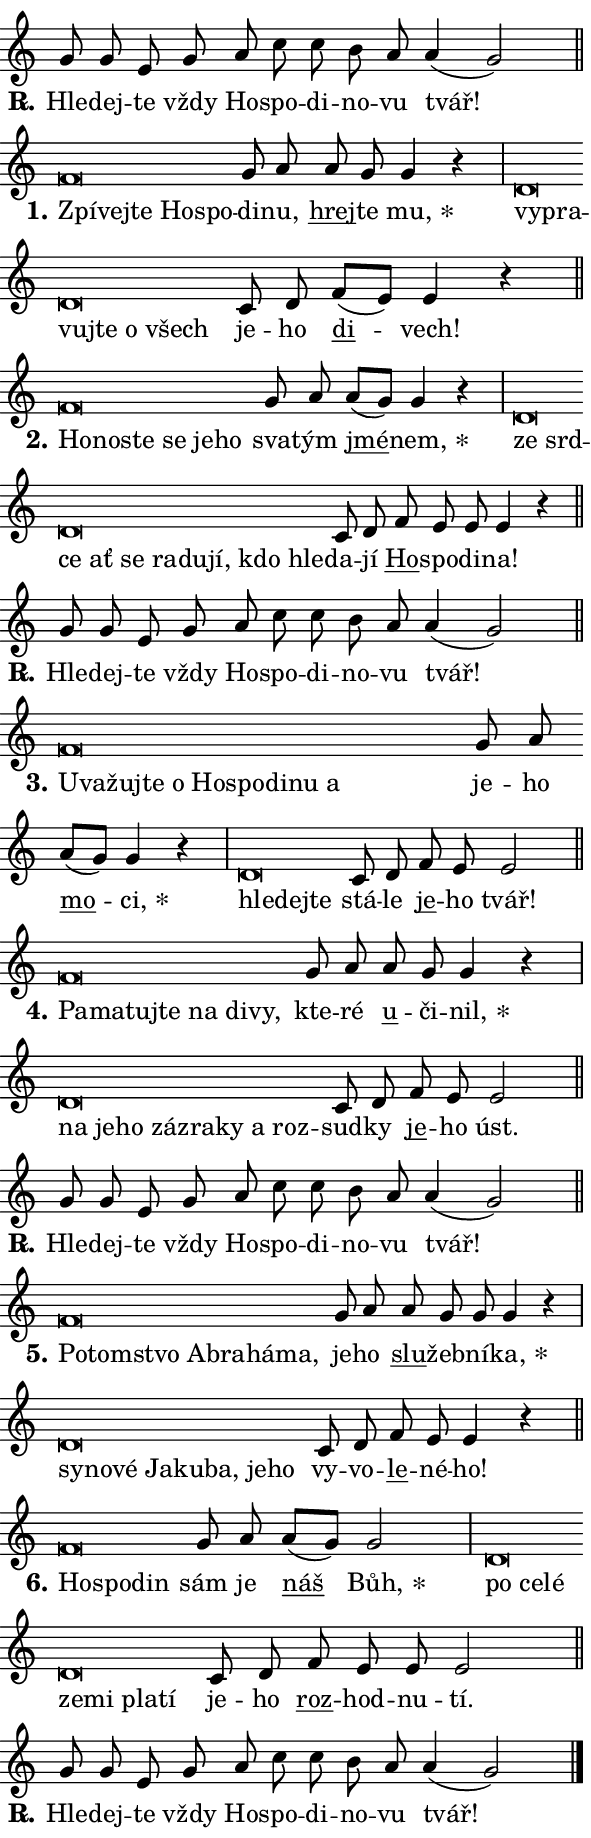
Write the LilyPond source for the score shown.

\version "2.24.0"
\header { tagline = "" }
\paper {
  indent = 0\cm
  top-margin = 0\cm
  right-margin = 0.13\cm % to fit lyric hyphens
  bottom-margin = 0\cm
  left-margin = 0\cm
  paper-width = 10\cm
  page-breaking = #ly:one-page-breaking
  system-system-spacing.basic-distance = #11
  score-system-spacing.basic-distance = #11
  ragged-last = ##f
}


%% Author: Thomas Morley
%% https://lists.gnu.org/archive/html/lilypond-user/2020-05/msg00002.html
#(define (line-position grob)
"Returns position of @var[grob} in current system:
   @code{'start}, if at first time-step
   @code{'end}, if at last time-step
   @code{'middle} otherwise
"
  (let* ((col (ly:item-get-column grob))
         (ln (ly:grob-object col 'left-neighbor))
         (rn (ly:grob-object col 'right-neighbor))
         (col-to-check-left (if (ly:grob? ln) ln col))
         (col-to-check-right (if (ly:grob? rn) rn col))
         (break-dir-left
           (and
             (ly:grob-property col-to-check-left 'non-musical #f)
             (ly:item-break-dir col-to-check-left)))
         (break-dir-right
           (and
             (ly:grob-property col-to-check-right 'non-musical #f)
             (ly:item-break-dir col-to-check-right))))
        (cond ((eqv? 1 break-dir-left) 'start)
              ((eqv? -1 break-dir-right) 'end)
              (else 'middle))))

#(define (tranparent-at-line-position vctor)
  (lambda (grob)
  "Relying on @code{line-position} select the relevant enry from @var{vctor}.
Used to determine transparency,"
    (case (line-position grob)
      ((end) (not (vector-ref vctor 0)))
      ((middle) (not (vector-ref vctor 1)))
      ((start) (not (vector-ref vctor 2))))))

noteHeadBreakVisibility =
#(define-music-function (break-visibility)(vector?)
"Makes @code{NoteHead}s transparent relying on @var{break-visibility}"
#{
  \override NoteHead.transparent =
    #(tranparent-at-line-position break-visibility)
#})

#(define delete-ledgers-for-transparent-note-heads
  (lambda (grob)
    "Reads whether a @code{NoteHead} is transparent.
If so this @code{NoteHead} is removed from @code{'note-heads} from
@var{grob}, which is supposed to be @code{LedgerLineSpanner}.
As a result ledgers are not printed for this @code{NoteHead}"
    (let* ((nhds-array (ly:grob-object grob 'note-heads))
           (nhds-list
             (if (ly:grob-array? nhds-array)
                 (ly:grob-array->list nhds-array)
                 '()))
           ;; Relies on the transparent-property being done before
           ;; Staff.LedgerLineSpanner.after-line-breaking is executed.
           ;; This is fragile ...
           (to-keep
             (remove
               (lambda (nhd)
                 (ly:grob-property nhd 'transparent #f))
               nhds-list)))
      ;; TODO find a better method to iterate over grob-arrays, similiar
      ;; to filter/remove etc for lists
      ;; For now rebuilt from scratch
      (set! (ly:grob-object grob 'note-heads)  '())
      (for-each
        (lambda (nhd)
          (ly:pointer-group-interface::add-grob grob 'note-heads nhd))
        to-keep))))

squashNotes = {
  \override NoteHead.X-extent = #'(-0.2 . 0.2)
  \override NoteHead.Y-extent = #'(-0.75 . 0)
  \override NoteHead.stencil =
    #(lambda (grob)
       (let ((pos (ly:grob-property grob 'staff-position)))
         (begin
           (if (< pos -7) (display "ERROR: Lower brevis then expected\n") (display ""))
           (if (<= pos -6) ly:text-interface::print ly:note-head::print))))
}
unSquashNotes = {
  \revert NoteHead.X-extent
  \revert NoteHead.Y-extent
  \revert NoteHead.stencil
}

hideNotes = \noteHeadBreakVisibility #begin-of-line-visible
unHideNotes = \noteHeadBreakVisibility #all-visible

% work-around for resetting accidentals
% https://lilypond.org/doc/v2.23/Documentation/notation/displaying-rhythms#unmetered-music
cadenzaMeasure = {
  \cadenzaOff
  \partial 1024 s1024
  \cadenzaOn
}

#(define-markup-command (accent layout props text) (markup?)
  "Underline accented syllable"
  (interpret-markup layout props
    #{\markup \override #'(offset . 4.3) \underline { #text }#}))

responsum = \markup \concat {
  "R" \hspace #-1.05 \path #0.1 #'((moveto 0 0.07) (lineto 0.9 0.8)) \hspace #0.05 "."
}

spaceSize = #0.6828661417322834 % exact space size for TeX Gyre Schola

\layout {
  \context {
    \Staff
    \remove "Time_signature_engraver"
    \override LedgerLineSpanner.after-line-breaking = #delete-ledgers-for-transparent-note-heads
  }
  \context {
    \Lyrics {
      \override LyricSpace.minimum-distance = \spaceSize
      \override LyricText.font-name = #"TeX Gyre Schola"
      \override LyricText.font-size = 1
      \override StanzaNumber.font-name = #"TeX Gyre Schola Bold"
      \override StanzaNumber.font-size = 1
    }
  }
  \context {
    \Score 
    \override NoteHead.text =
      #(lambda (grob) 
        (let ((pos (ly:grob-property grob 'staff-position)))
          #{\markup {
            \combine
              \halign #-0.55 \raise #(if (= pos -6) 0 0.5) \override #'(thickness . 2) \draw-line #'(3.2 . 0)
              \musicglyph "noteheads.sM1"
          }#}))
  }
}

% magnetic-lyrics.ily
%
%   written by
%     Jean Abou Samra <jean@abou-samra.fr>
%     Werner Lemberg <wl@gnu.org>
%
%   adapted by
%     Jiri Hon <jiri.hon@gmail.com>
%
% Version 2022-Apr-15

% https://www.mail-archive.com/lilypond-user@gnu.org/msg149350.html

#(define (Left_hyphen_pointer_engraver context)
   "Collect syllable-hyphen-syllable occurrences in lyrics and store
them in properties.  This engraver only looks to the left.  For
example, if the lyrics input is @code{foo -- bar}, it does the
following.

@itemize @bullet
@item
Set the @code{text} property of the @code{LyricHyphen} grob between
@q{foo} and @q{bar} to @code{foo}.

@item
Set the @code{left-hyphen} property of the @code{LyricText} grob with
text @q{foo} to the @code{LyricHyphen} grob between @q{foo} and
@q{bar}.
@end itemize

Use this auxiliary engraver in combination with the
@code{lyric-@/text::@/apply-@/magnetic-@/offset!} hook."
   (let ((hyphen #f)
         (text #f))
     (make-engraver
      (acknowledgers
       ((lyric-syllable-interface engraver grob source-engraver)
        (set! text grob)))
      (end-acknowledgers
       ((lyric-hyphen-interface engraver grob source-engraver)
        ;(when (not (grob::has-interface grob 'lyric-space-interface))
          (set! hyphen grob)));)
      ((stop-translation-timestep engraver)
       (when (and text hyphen)
         (ly:grob-set-object! text 'left-hyphen hyphen))
       (set! text #f)
       (set! hyphen #f)))))

#(define (lyric-text::apply-magnetic-offset! grob)
   "If the space between two syllables is less than the value in
property @code{LyricText@/.details@/.squash-threshold}, move the right
syllable to the left so that it gets concatenated with the left
syllable.

Use this function as a hook for
@code{LyricText@/.after-@/line-@/breaking} if the
@code{Left_@/hyphen_@/pointer_@/engraver} is active."
   (let ((hyphen (ly:grob-object grob 'left-hyphen #f)))
     (when hyphen
       (let ((left-text (ly:spanner-bound hyphen LEFT)))
         (when (grob::has-interface left-text 'lyric-syllable-interface)
           (let* ((common (ly:grob-common-refpoint grob left-text X))
                  (this-x-ext (ly:grob-extent grob common X))
                  (left-x-ext
                   (begin
                     ;; Trigger magnetism for left-text.
                     (ly:grob-property left-text 'after-line-breaking)
                     (ly:grob-extent left-text common X)))
                  ;; `delta` is the gap width between two syllables.
                  (delta (- (interval-start this-x-ext)
                            (interval-end left-x-ext)))
                  (details (ly:grob-property grob 'details))
                  (threshold (assoc-get 'squash-threshold details 0.2)))
             (when (< delta threshold)
               (let* (;; We have to manipulate the input text so that
                      ;; ligatures crossing syllable boundaries are not
                      ;; disabled.  For languages based on the Latin
                      ;; script this is essentially a beautification.
                      ;; However, for non-Western scripts it can be a
                      ;; necessity.
                      (lt (ly:grob-property left-text 'text))
                      (rt (ly:grob-property grob 'text))
                      (is-space (grob::has-interface hyphen 'lyric-space-interface))
                      (space (if is-space " " ""))
                      (extra-delta (if is-space spaceSize 0))
                      ;; Append new syllable.
                      (ltrt-space (if (and (string? lt) (string? rt))
                                (string-append lt space rt)
                                (make-concat-markup (list lt space rt))))
                      ;; Right-align `ltrt` to the right side.
                      (ltrt-space-markup (grob-interpret-markup
                               grob
                               (make-translate-markup
                                (cons (interval-length this-x-ext) 0)
                                (make-right-align-markup ltrt-space)))))
                 (begin
                   ;; Don't print `left-text`.
                   (ly:grob-set-property! left-text 'stencil #f)
                   ;; Set text and stencil (which holds all collected
                   ;; syllables so far) and shift it to the left.
                   (ly:grob-set-property! grob 'text ltrt-space)
                   (ly:grob-set-property! grob 'stencil ltrt-space-markup)
                   (ly:grob-translate-axis! grob (- (- delta extra-delta)) X))))))))))


#(define (lyric-hyphen::displace-bounds-first grob)
   ;; Make very sure this callback isn't triggered too early.
   (let ((left (ly:spanner-bound grob LEFT))
         (right (ly:spanner-bound grob RIGHT)))
     (ly:grob-property left 'after-line-breaking)
     (ly:grob-property right 'after-line-breaking)
     (ly:lyric-hyphen::print grob)))

squashThreshold = #0.4

\layout {
  \context {
    \Lyrics
    \consists #Left_hyphen_pointer_engraver
    \override LyricText.after-line-breaking =
      #lyric-text::apply-magnetic-offset!
    \override LyricHyphen.stencil = #lyric-hyphen::displace-bounds-first
    \override LyricText.details.squash-threshold = \squashThreshold
    \override LyricHyphen.minimum-distance = 0
    \override LyricHyphen.minimum-length = \squashThreshold
  }
}

squashText = \override LyricText.details.squash-threshold = 9999
unSquashText = \override LyricText.details.squash-threshold = \squashThreshold

leftText = \override LyricText.self-alignment-X = #LEFT
unLeftText = \revert LyricText.self-alignment-X

starOffset = #(lambda (grob) 
                (let ((x_offset (ly:self-alignment-interface::aligned-on-x-parent grob)))
                  (if (= x_offset 0) 0 (+ x_offset 1.2))))

star = #(define-music-function (syllable)(string?)
"Append star separator at the end of a syllable"
#{
  \once \override LyricText.X-offset = #starOffset
  \lyricmode { \markup {
    #syllable
    \override #'((font-name . "TeX Gyre Schola Bold")) \hspace #0.2 \lower #0.65 \larger "*"
  } }
#})

starAccent = #(define-music-function (syllable)(string?)
"Append star separator at the end of a syllable and make accent"
#{
  \once \override LyricText.X-offset = #starOffset
  \lyricmode { \markup {
    \accent #syllable
    \override #'((font-name . "TeX Gyre Schola Bold")) \hspace #0.2 \lower #0.65 \larger "*"
  } }
#})

breath = #(define-music-function (syllable)(string?)
"Append breathing indicator at the end of a syllable"
#{
  \lyricmode { \markup { #syllable "+" } }
#})

optionalBreath = #(define-music-function (syllable)(string?)
"Append optional breathing indicator at the end of a syllable"
#{
  \lyricmode { \markup { #syllable "(+)" } }
#})


\score {
    <<
        \new Voice = "melody" { \cadenzaOn \key c \major \relative { g'8 g e g \bar "" a c c \bar "" b a a4( g2) \cadenzaMeasure \bar "||" \break } }
        \new Lyrics \lyricsto "melody" { \lyricmode { \set stanza = \responsum
Hle -- dej -- te vždy Ho -- spo -- di -- no -- vu tvář! } }
    >>
    \layout {}
}

\score {
    <<
        \new Voice = "melody" { \cadenzaOn \key c \major \relative { \squashNotes f'\breve*1/16 \hideNotes \breve*1/16 \bar "" \breve*1/16 \bar "" \breve*1/16 \breve*1/16 \bar "" \unHideNotes \unSquashNotes g8 a \bar "" a g g4 r \cadenzaMeasure \bar "|" \squashNotes d\breve*1/16 \hideNotes \breve*1/16 \bar "" \breve*1/16 \bar "" \breve*1/16 \bar "" \breve*1/16 \breve*1/16 \bar "" \unHideNotes \unSquashNotes c8 d \bar "" f[( e)] e4 r \cadenzaMeasure \bar "||" \break } }
        \new Lyrics \lyricsto "melody" { \lyricmode { \set stanza = "1."
\leftText Zpí -- \squashText vej -- te Ho -- spo -- \unLeftText \unSquashText di -- nu, \markup \accent hrej -- te \star mu, \leftText vy -- \squashText pra -- vuj -- te o všech \unLeftText \unSquashText je -- ho \markup \accent di -- vech! } }
    >>
    \layout {}
}

\score {
    <<
        \new Voice = "melody" { \cadenzaOn \key c \major \relative { \squashNotes f'\breve*1/16 \hideNotes \breve*1/16 \bar "" \breve*1/16 \bar "" \breve*1/16 \bar "" \breve*1/16 \breve*1/16 \bar "" \unHideNotes \unSquashNotes g8 a \bar "" a[( g)] g4 r \cadenzaMeasure \bar "|" \squashNotes d\breve*1/16 \hideNotes \breve*1/16 \bar "" \breve*1/16 \bar "" \breve*1/16 \bar "" \breve*1/16 \bar "" \breve*1/16 \bar "" \breve*1/16 \bar "" \breve*1/16 \bar "" \breve*1/16 \breve*1/16 \bar "" \unHideNotes \unSquashNotes c8 d \bar "" f e e e4 r \cadenzaMeasure \bar "||" \break } }
        \new Lyrics \lyricsto "melody" { \lyricmode { \set stanza = "2."
\leftText Ho -- \squashText no -- ste se je -- ho \unLeftText \unSquashText sva -- tým \markup \accent jmé -- \star nem, \leftText ze \squashText srd -- ce ať se ra -- du -- jí, kdo hle -- \unLeftText \unSquashText da -- jí \markup \accent Ho -- spo -- di -- na! } }
    >>
    \layout {}
}

\score {
    <<
        \new Voice = "melody" { \cadenzaOn \key c \major \relative { g'8 g e g \bar "" a c c \bar "" b a a4( g2) \cadenzaMeasure \bar "||" \break } }
        \new Lyrics \lyricsto "melody" { \lyricmode { \set stanza = \responsum
Hle -- dej -- te vždy Ho -- spo -- di -- no -- vu tvář! } }
    >>
    \layout {}
}

\score {
    <<
        \new Voice = "melody" { \cadenzaOn \key c \major \relative { \squashNotes f'\breve*1/16 \hideNotes \breve*1/16 \bar "" \breve*1/16 \bar "" \breve*1/16 \bar "" \breve*1/16 \bar "" \breve*1/16 \bar "" \breve*1/16 \bar "" \breve*1/16 \bar "" \breve*1/16 \breve*1/16 \bar "" \unHideNotes \unSquashNotes g8 a \bar "" a[( g)] g4 r \cadenzaMeasure \bar "|" \squashNotes d\breve*1/16 \hideNotes \breve*1/16 \breve*1/16 \bar "" \unHideNotes \unSquashNotes c8 d \bar "" f e e2 \cadenzaMeasure \bar "||" \break } }
        \new Lyrics \lyricsto "melody" { \lyricmode { \set stanza = "3."
\leftText U -- \squashText va -- žuj -- te o Ho -- spo -- di -- nu a \unLeftText \unSquashText je -- ho \markup \accent mo -- \star ci, \leftText hle -- \squashText dej -- te \unLeftText \unSquashText stá -- le \markup \accent je -- ho tvář! } }
    >>
    \layout {}
}

\score {
    <<
        \new Voice = "melody" { \cadenzaOn \key c \major \relative { \squashNotes f'\breve*1/16 \hideNotes \breve*1/16 \bar "" \breve*1/16 \bar "" \breve*1/16 \bar "" \breve*1/16 \bar "" \breve*1/16 \breve*1/16 \bar "" \unHideNotes \unSquashNotes g8 a \bar "" a g g4 r \cadenzaMeasure \bar "|" \squashNotes d\breve*1/16 \hideNotes \breve*1/16 \bar "" \breve*1/16 \bar "" \breve*1/16 \bar "" \breve*1/16 \bar "" \breve*1/16 \bar "" \breve*1/16 \breve*1/16 \bar "" \unHideNotes \unSquashNotes c8 d \bar "" f e e2 \cadenzaMeasure \bar "||" \break } }
        \new Lyrics \lyricsto "melody" { \lyricmode { \set stanza = "4."
\leftText Pa -- \squashText ma -- tuj -- te na di -- vy, \unLeftText \unSquashText kte -- ré \markup \accent u -- či -- \star nil, \leftText na \squashText je -- ho zá -- zra -- ky a roz -- \unLeftText \unSquashText sud -- ky \markup \accent je -- ho úst. } }
    >>
    \layout {}
}

\score {
    <<
        \new Voice = "melody" { \cadenzaOn \key c \major \relative { g'8 g e g \bar "" a c c \bar "" b a a4( g2) \cadenzaMeasure \bar "||" \break } }
        \new Lyrics \lyricsto "melody" { \lyricmode { \set stanza = \responsum
Hle -- dej -- te vždy Ho -- spo -- di -- no -- vu tvář! } }
    >>
    \layout {}
}

\score {
    <<
        \new Voice = "melody" { \cadenzaOn \key c \major \relative { \squashNotes f'\breve*1/16 \hideNotes \breve*1/16 \bar "" \breve*1/16 \bar "" \breve*1/16 \bar "" \breve*1/16 \bar "" \breve*1/16 \breve*1/16 \bar "" \unHideNotes \unSquashNotes g8 a \bar "" a g g g4 r \cadenzaMeasure \bar "|" \squashNotes d\breve*1/16 \hideNotes \breve*1/16 \bar "" \breve*1/16 \bar "" \breve*1/16 \bar "" \breve*1/16 \bar "" \breve*1/16 \bar "" \breve*1/16 \breve*1/16 \bar "" \unHideNotes \unSquashNotes c8 d \bar "" f e e4 r \cadenzaMeasure \bar "||" \break } }
        \new Lyrics \lyricsto "melody" { \lyricmode { \set stanza = "5."
\leftText Po -- \squashText tom -- stvo Ab -- ra -- há -- ma, \unLeftText \unSquashText je -- ho \markup \accent slu -- žeb -- ní -- \star ka, \leftText sy -- \squashText no -- vé Ja -- ku -- ba, je -- ho \unLeftText \unSquashText vy -- vo -- \markup \accent le -- né -- ho! } }
    >>
    \layout {}
}

\score {
    <<
        \new Voice = "melody" { \cadenzaOn \key c \major \relative { \squashNotes f'\breve*1/16 \hideNotes \breve*1/16 \breve*1/16 \bar "" \unHideNotes \unSquashNotes g8 a \bar "" a[( g)] g2 \cadenzaMeasure \bar "|" \squashNotes d\breve*1/16 \hideNotes \breve*1/16 \bar "" \breve*1/16 \bar "" \breve*1/16 \bar "" \breve*1/16 \bar "" \breve*1/16 \breve*1/16 \bar "" \unHideNotes \unSquashNotes c8 d \bar "" f e e e2 \cadenzaMeasure \bar "||" \break } }
        \new Lyrics \lyricsto "melody" { \lyricmode { \set stanza = "6."
\leftText Ho -- \squashText spo -- din \unLeftText \unSquashText sám je \markup \accent náš \star Bůh, \leftText po \squashText ce -- lé ze -- mi pla -- tí \unLeftText \unSquashText je -- ho \markup \accent roz -- hod -- nu -- tí. } }
    >>
    \layout {}
}

\score {
    <<
        \new Voice = "melody" { \cadenzaOn \key c \major \relative { g'8 g e g \bar "" a c c \bar "" b a a4( g2) \cadenzaMeasure \bar "||" \break } \bar "|." }
        \new Lyrics \lyricsto "melody" { \lyricmode { \set stanza = \responsum
Hle -- dej -- te vždy Ho -- spo -- di -- no -- vu tvář! } }
    >>
    \layout {}
}
